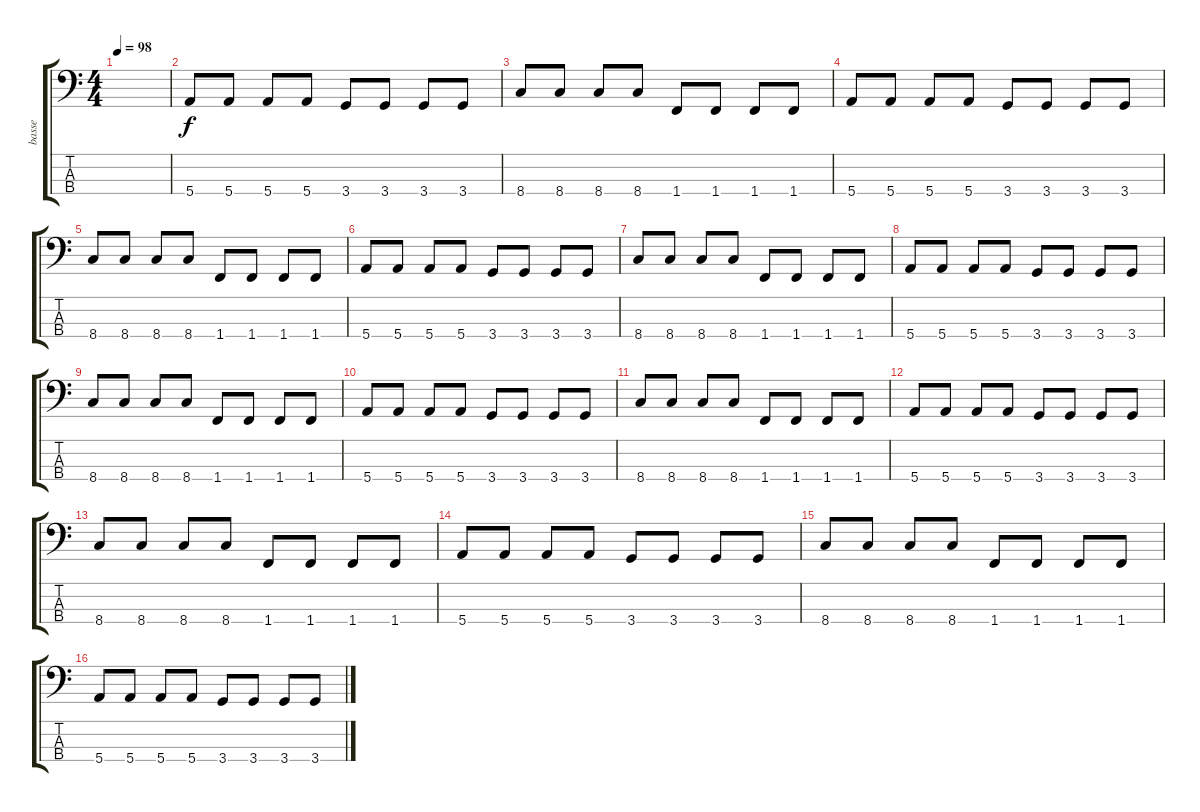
\track ("basse" "basse") {instrument synthbass2}
\staff {score tabs}
\tuning (G2 D2 A1 E1) {hide}
\ts (4 4)
\tempo 98
\clef f4
\ks c
|
5.4.8 5.4.8 5.4.8 5.4.8 3.4.8 3.4.8 3.4.8 3.4.8 |
8.4.8 8.4.8 8.4.8 8.4.8 1.4.8 1.4.8 1.4.8 1.4.8 |
5.4.8 5.4.8 5.4.8 5.4.8 3.4.8 3.4.8 3.4.8 3.4.8 |
8.4.8 8.4.8 8.4.8 8.4.8 1.4.8 1.4.8 1.4.8 1.4.8 |
5.4.8 5.4.8 5.4.8 5.4.8 3.4.8 3.4.8 3.4.8 3.4.8 |
8.4.8 8.4.8 8.4.8 8.4.8 1.4.8 1.4.8 1.4.8 1.4.8 |
5.4.8 5.4.8 5.4.8 5.4.8 3.4.8 3.4.8 3.4.8 3.4.8 |
8.4.8 8.4.8 8.4.8 8.4.8 1.4.8 1.4.8 1.4.8 1.4.8 |
5.4.8 5.4.8 5.4.8 5.4.8 3.4.8 3.4.8 3.4.8 3.4.8 |
8.4.8 8.4.8 8.4.8 8.4.8 1.4.8 1.4.8 1.4.8 1.4.8 |
5.4.8 5.4.8 5.4.8 5.4.8 3.4.8 3.4.8 3.4.8 3.4.8 |
8.4.8 8.4.8 8.4.8 8.4.8 1.4.8 1.4.8 1.4.8 1.4.8 |
5.4.8 5.4.8 5.4.8 5.4.8 3.4.8 3.4.8 3.4.8 3.4.8 |
8.4.8 8.4.8 8.4.8 8.4.8 1.4.8 1.4.8 1.4.8 1.4.8 |
5.4.8 5.4.8 5.4.8 5.4.8 3.4.8 3.4.8 3.4.8 3.4.8
